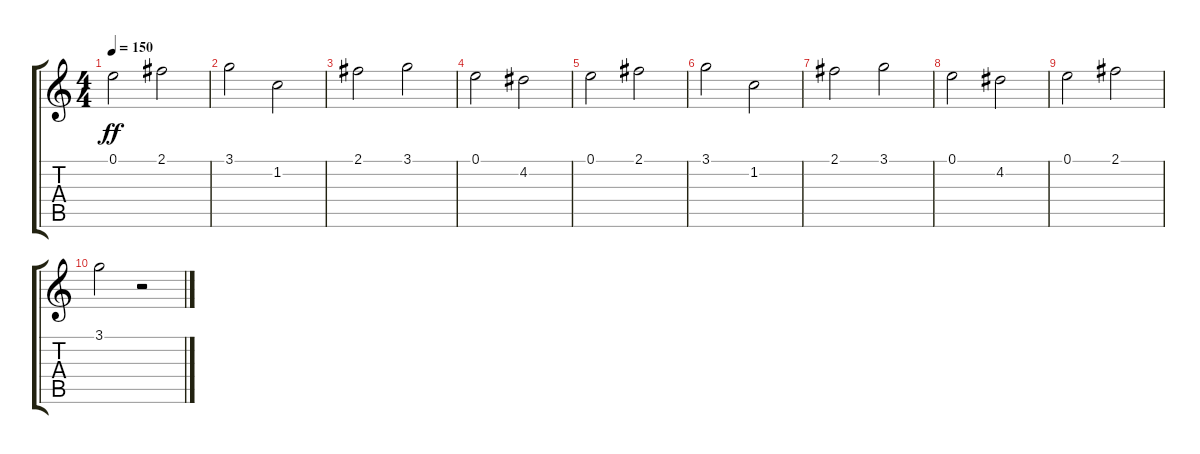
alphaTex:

\track "" {instrument distortionguitar}
\staff {score tabs}
\tuning (E4 B3 G3 D3 A2 E2) {hide}
\ts (4 4)
\tempo 150
\clef g2
\ks c
0.1.2{dy ff} 2.1.2 |
3.1.2 1.2.2 |
2.1.2 3.1.2 |
0.1.2 4.2.2 |
0.1.2 2.1.2 |
3.1.2 1.2.2 |
2.1.2 3.1.2 |
0.1.2 4.2.2 |
0.1.2 2.1.2 |
3.1.2 r.2
